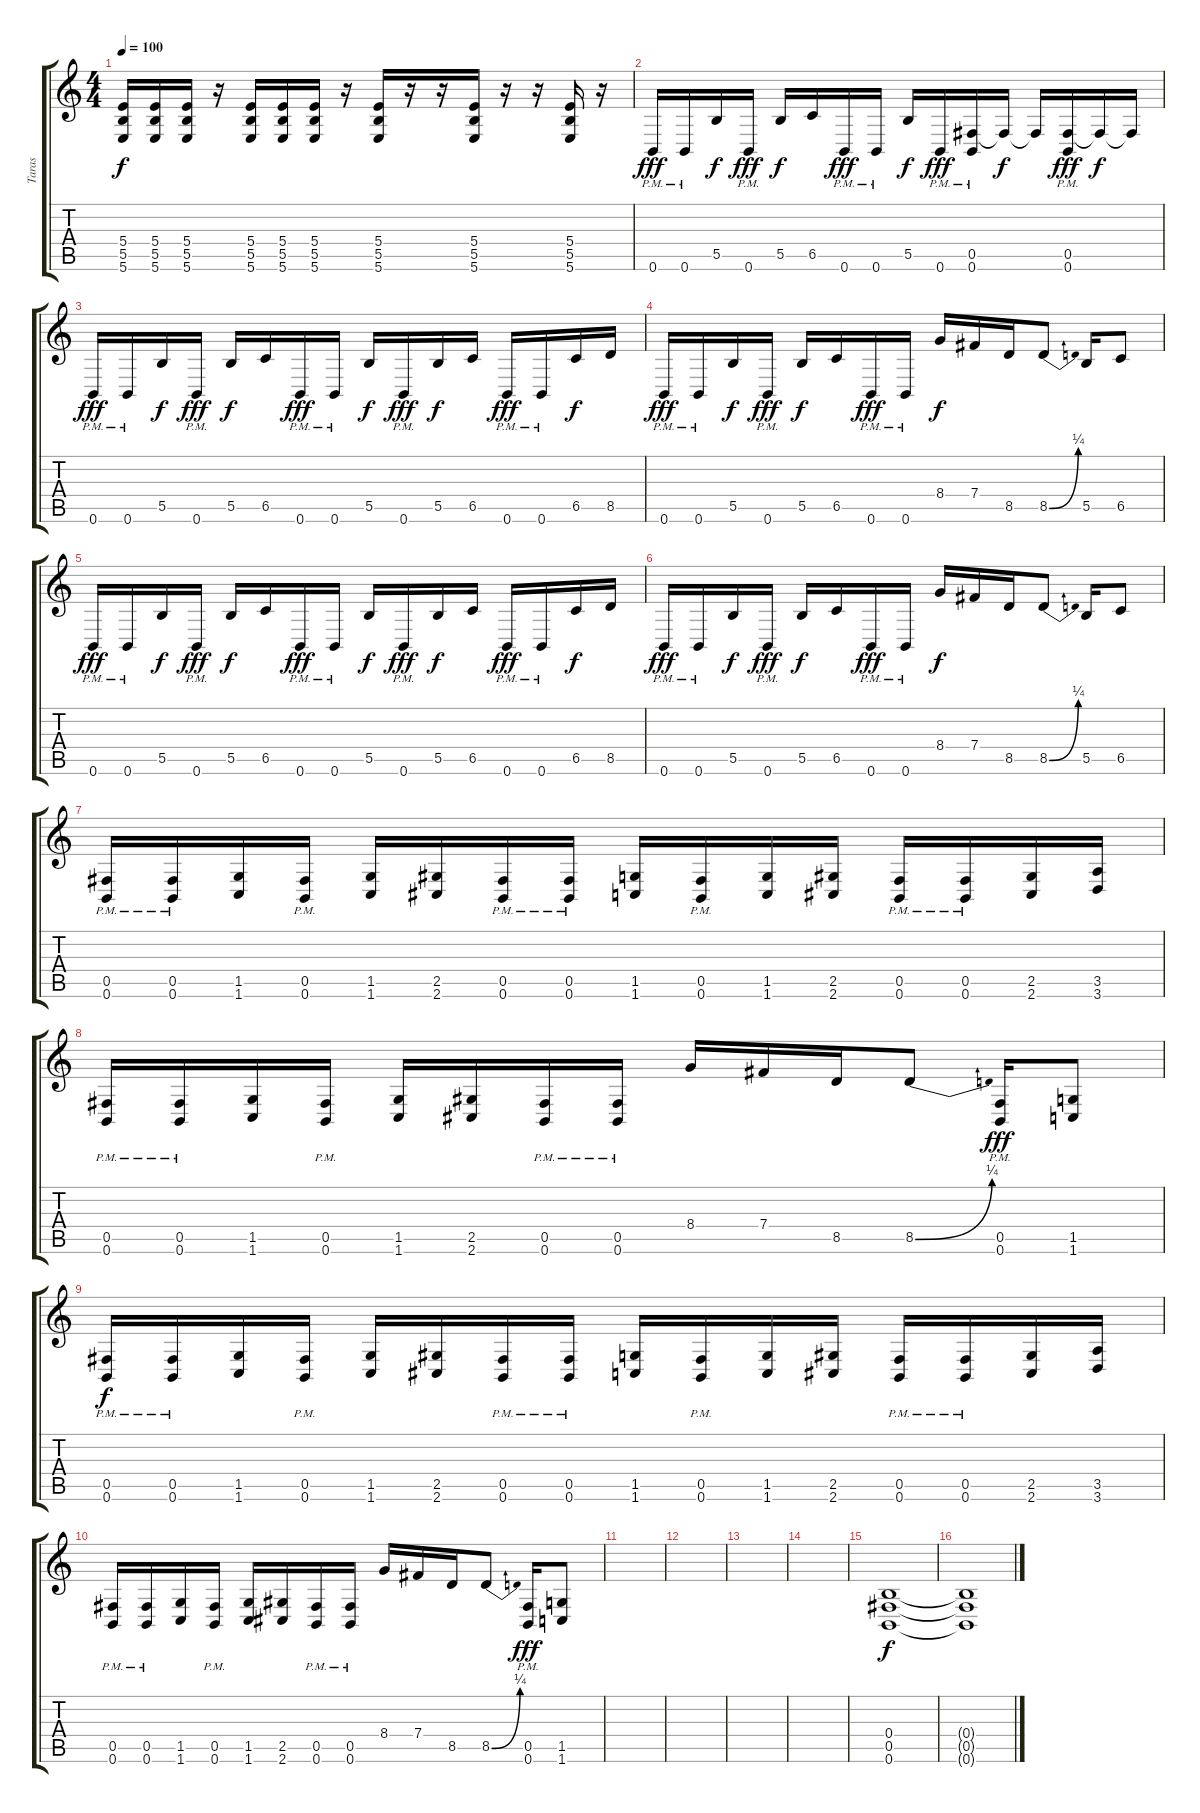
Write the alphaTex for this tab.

\track ("Taras" "Taras") {instrument distortionguitar}
\staff {score tabs}
\tuning (Db4 Ab3 E3 B2 Gb2 B1) {hide}
\ts (4 4)
\tempo 100
\clef g2
\ks c
(5.4 5.5 5.6).16{dy f} (5.4 5.5 5.6).16 (5.4 5.5 5.6).16 r.16 (5.4 5.5 5.6).16 (5.4 5.5 5.6).16 (5.4 5.5 5.6).16 r.16 (5.4 5.5 5.6).16 r.16 r.16 (5.4 5.5 5.6).16 r.16 r.16 (5.4 5.5 5.6).16 r.16 |
0.6{pm}.16{dy fff} 0.6{pm}.16 5.5.16{dy f} 0.6{pm}.16{dy fff} 5.5.16{dy f} 6.5.16 0.6{pm}.16{dy fff} 0.6{pm}.16 5.5.16{dy f} 0.6{pm}.16{dy fff} (0.5{pm} 0.6{pm}).16 0.5{t}.16{dy f} 0.5{t}.16 (0.5{pm} 0.6{pm}).16{dy fff} 0.5{t}.16{dy f} 0.5{t}.16 |
0.6{pm}.16{dy fff} 0.6{pm}.16 5.5.16{dy f} 0.6{pm}.16{dy fff} 5.5.16{dy f} 6.5.16 0.6{pm}.16{dy fff} 0.6{pm}.16 5.5.16{dy f} 0.6{pm}.16{dy fff} 5.5.16{dy f} 6.5.16 0.6{pm}.16{dy fff} 0.6{pm}.16 6.5.16{dy f} 8.5.16 |
0.6{pm}.16{dy fff} 0.6{pm}.16 5.5.16{dy f} 0.6{pm}.16{dy fff} 5.5.16{dy f} 6.5.16 0.6{pm}.16{dy fff} 0.6{pm}.16 8.4.16{dy f} 7.4.16 8.5.16 8.5{be (bend 0 0 60 1)}.8 5.5.16 6.5.8 |
0.6{pm}.16{dy fff} 0.6{pm}.16 5.5.16{dy f} 0.6{pm}.16{dy fff} 5.5.16{dy f} 6.5.16 0.6{pm}.16{dy fff} 0.6{pm}.16 5.5.16{dy f} 0.6{pm}.16{dy fff} 5.5.16{dy f} 6.5.16 0.6{pm}.16{dy fff} 0.6{pm}.16 6.5.16{dy f} 8.5.16 |
0.6{pm}.16{dy fff} 0.6{pm}.16 5.5.16{dy f} 0.6{pm}.16{dy fff} 5.5.16{dy f} 6.5.16 0.6{pm}.16{dy fff} 0.6{pm}.16 8.4.16{dy f} 7.4.16 8.5.16 8.5{be (bend 0 0 60 1)}.8 5.5.16 6.5.8 |
(0.5{pm} 0.6{pm}).16 (0.5{pm} 0.6{pm}).16 (1.5 1.6).16 (0.5{pm} 0.6{pm}).16 (1.5 1.6).16 (2.5 2.6).16 (0.5{pm} 0.6{pm}).16 (0.5{pm} 0.6{pm}).16 (1.5 1.6).16 (0.5{pm} 0.6{pm}).16 (1.5 1.6).16 (2.5 2.6).16 (0.5{pm} 0.6{pm}).16 (0.5{pm} 0.6{pm}).16 (2.5 2.6).16 (3.5 3.6).16 |
(0.5{pm} 0.6{pm}).16 (0.5{pm} 0.6{pm}).16 (1.5 1.6).16 (0.5{pm} 0.6{pm}).16 (1.5 1.6).16 (2.5 2.6).16 (0.5{pm} 0.6{pm}).16 (0.5{pm} 0.6{pm}).16 8.4.16 7.4.16 8.5.16 8.5{be (bend 0 0 60 1)}.8 (0.5{pm} 0.6).16{dy fff} (1.5 1.6).8 |
(0.5{pm} 0.6{pm}).16{dy f} (0.5{pm} 0.6{pm}).16 (1.5 1.6).16 (0.5{pm} 0.6{pm}).16 (1.5 1.6).16 (2.5 2.6).16 (0.5{pm} 0.6{pm}).16 (0.5{pm} 0.6{pm}).16 (1.5 1.6).16 (0.5{pm} 0.6{pm}).16 (1.5 1.6).16 (2.5 2.6).16 (0.5{pm} 0.6{pm}).16 (0.5{pm} 0.6{pm}).16 (2.5 2.6).16 (3.5 3.6).16 |
(0.5{pm} 0.6{pm}).16 (0.5{pm} 0.6{pm}).16 (1.5 1.6).16 (0.5{pm} 0.6{pm}).16 (1.5 1.6).16 (2.5 2.6).16 (0.5{pm} 0.6{pm}).16 (0.5{pm} 0.6{pm}).16 8.4.16 7.4.16 8.5.16 8.5{be (bend 0 0 60 1)}.8 (0.5{pm} 0.6).16{dy fff} (1.5 1.6).8 |
|
|
|
|
(0.4 0.5 0.6).1{dy f} |
(0.4{t} 0.5{t} 0.6{t}).1
